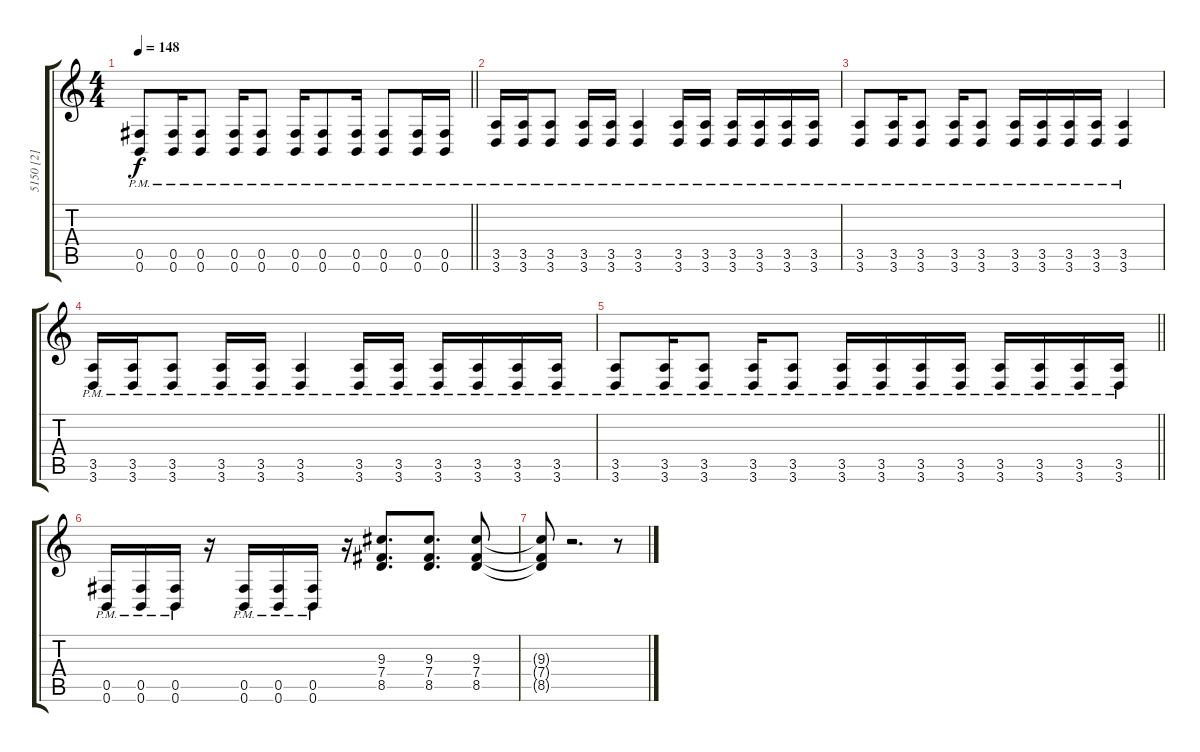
\track ("5150 [2]" "5150 [2]") {instrument electricguitarjazz}
\staff {score tabs}
\tuning (Db4 Ab3 E3 B2 Gb2 B1) {hide}
\ts (4 4)
\tempo 148
\clef g2
\barLineRight lightlight
\ks c
(0.5{pm} 0.6).8{dy f} (0.5{pm} 0.6).16 (0.5{pm} 0.6).8 (0.5{pm} 0.6).16 (0.5{pm} 0.6).8 (0.5{pm} 0.6).16 (0.5{pm} 0.6).8 (0.5{pm} 0.6).16 (0.5{pm} 0.6).8 (0.5{pm} 0.6).16 (0.5{pm} 0.6).16 |
(3.5{pm} 3.6).16 (3.5{pm} 3.6).16 (3.5{pm} 3.6).8 (3.5{pm} 3.6).16 (3.5{pm} 3.6).16 (3.5{pm} 3.6).4 (3.5{pm} 3.6).16 (3.5{pm} 3.6).16 (3.5{pm} 3.6).16 (3.5{pm} 3.6).16 (3.5{pm} 3.6).16 (3.5{pm} 3.6).16 |
(3.5{pm} 3.6).8 (3.5{pm} 3.6).16 (3.5{pm} 3.6).8 (3.5{pm} 3.6).16 (3.5{pm} 3.6).8 (3.5{pm} 3.6).16 (3.5{pm} 3.6).16 (3.5{pm} 3.6).16 (3.5{pm} 3.6).16 (3.5{pm} 3.6).4 |
(3.5{pm} 3.6).16 (3.5{pm} 3.6).16 (3.5{pm} 3.6).8 (3.5{pm} 3.6).16 (3.5{pm} 3.6).16 (3.5{pm} 3.6).4 (3.5{pm} 3.6).16 (3.5{pm} 3.6).16 (3.5{pm} 3.6).16 (3.5{pm} 3.6).16 (3.5{pm} 3.6).16 (3.5{pm} 3.6).16 |
\barLineRight lightlight
(3.5{pm} 3.6).8 (3.5{pm} 3.6).16 (3.5{pm} 3.6).8 (3.5{pm} 3.6).16 (3.5{pm} 3.6).8 (3.5{pm} 3.6).16 (3.5{pm} 3.6).16 (3.5{pm} 3.6).16 (3.5{pm} 3.6).16 (3.5{pm} 3.6).16 (3.5{pm} 3.6).16 (3.5{pm} 3.6).16 (3.5{pm} 3.6).16 |
(0.5{pm} 0.6).16 (0.5{pm} 0.6).16 (0.5{pm} 0.6).16 r.16 (0.5{pm} 0.6).16 (0.5{pm} 0.6).16 (0.5{pm} 0.6).16 r.16 (9.3 7.4 8.5).8{d} (9.3 7.4 8.5).8{d} (9.3 7.4 8.5).8 |
(9.3{t} 7.4{t} 8.5{t}).8 r.2{d} r.8
